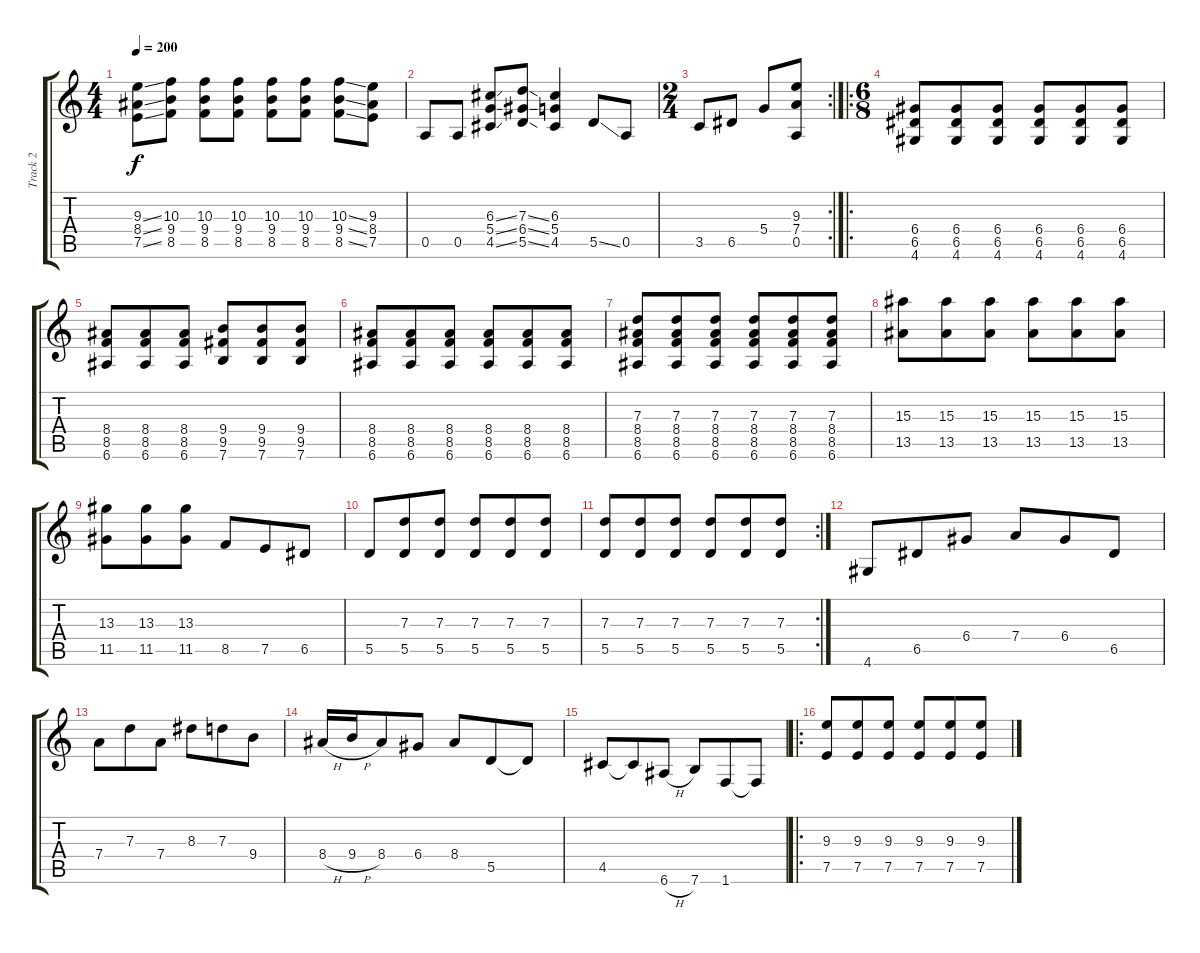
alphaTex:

\track ("Track 2" "Track 2") {instrument distortionguitar}
\staff {score tabs}
\tuning (E4 B3 G3 D3 A2 E2) {hide}
\ts (4 4)
\tempo 200
\clef g2
\ks c
(9.3{ss} 8.4{ss} 7.5{ss}).8{dy f instrument distortionguitar} (10.3 9.4 8.5).8 (10.3 9.4 8.5).8 (10.3 9.4 8.5).8 (10.3 9.4 8.5).8 (10.3 9.4 8.5).8 (10.3{ss} 9.4{ss} 8.5{ss}).8 (9.3 8.4 7.5).8 |
0.5.8 0.5.8 (6.3{ss} 5.4{ss} 4.5{ss}).8 (7.3{ss} 6.4{ss} 5.5{ss}).8 (6.3 5.4 4.5).4 5.5{ss}.8 0.5.8 |
\rc 2
\ts (2 4)
3.5.8 6.5.8 5.4.8 (9.3 7.4 0.5).8 |
\ro
\ts (6 8)
(6.4 6.5 4.6).8 (6.4 6.5 4.6).8 (6.4 6.5 4.6).8 (6.4 6.5 4.6).8 (6.4 6.5 4.6).8 (6.4 6.5 4.6).8 |
(8.4 8.5 6.6).8 (8.4 8.5 6.6).8 (8.4 8.5 6.6).8 (9.4 9.5 7.6).8 (9.4 9.5 7.6).8 (9.4 9.5 7.6).8 |
(8.4 8.5 6.6).8 (8.4 8.5 6.6).8 (8.4 8.5 6.6).8 (8.4 8.5 6.6).8 (8.4 8.5 6.6).8 (8.4 8.5 6.6).8 |
(7.3 8.4 8.5 6.6).8 (7.3 8.4 8.5 6.6).8 (7.3 8.4 8.5 6.6).8 (7.3 8.4 8.5 6.6).8 (7.3 8.4 8.5 6.6).8 (7.3 8.4 8.5 6.6).8 |
(15.3 13.5).8 (15.3 13.5).8 (15.3 13.5).8 (15.3 13.5).8 (15.3 13.5).8 (15.3 13.5).8 |
(13.3 11.5).8 (13.3 11.5).8 (13.3 11.5).8 8.5.8 7.5.8 6.5.8 |
5.5.8 (7.3 5.5).8 (7.3 5.5).8 (7.3 5.5).8 (7.3 5.5).8 (7.3 5.5).8 |
\rc 2
(7.3 5.5).8 (7.3 5.5).8 (7.3 5.5).8 (7.3 5.5).8 (7.3 5.5).8 (7.3 5.5).8 |
4.6.8 6.5.8 6.4.8 7.4.8 6.4.8 6.5.8 |
7.4.8 7.3.8 7.4.8 8.3.8 7.3.8 9.4.8 |
8.4{h}.16 9.4{h}.16 8.4.8 6.4.8 8.4.8 5.5.8 5.5{t}.8 |
4.5.8 4.5{t}.8 6.6{h}.8 7.6.8 1.6.8 1.6{t}.8 |
\ro
(9.3 7.5).8 (9.3 7.5).8 (9.3 7.5).8 (9.3 7.5).8 (9.3 7.5).8 (9.3 7.5).8
